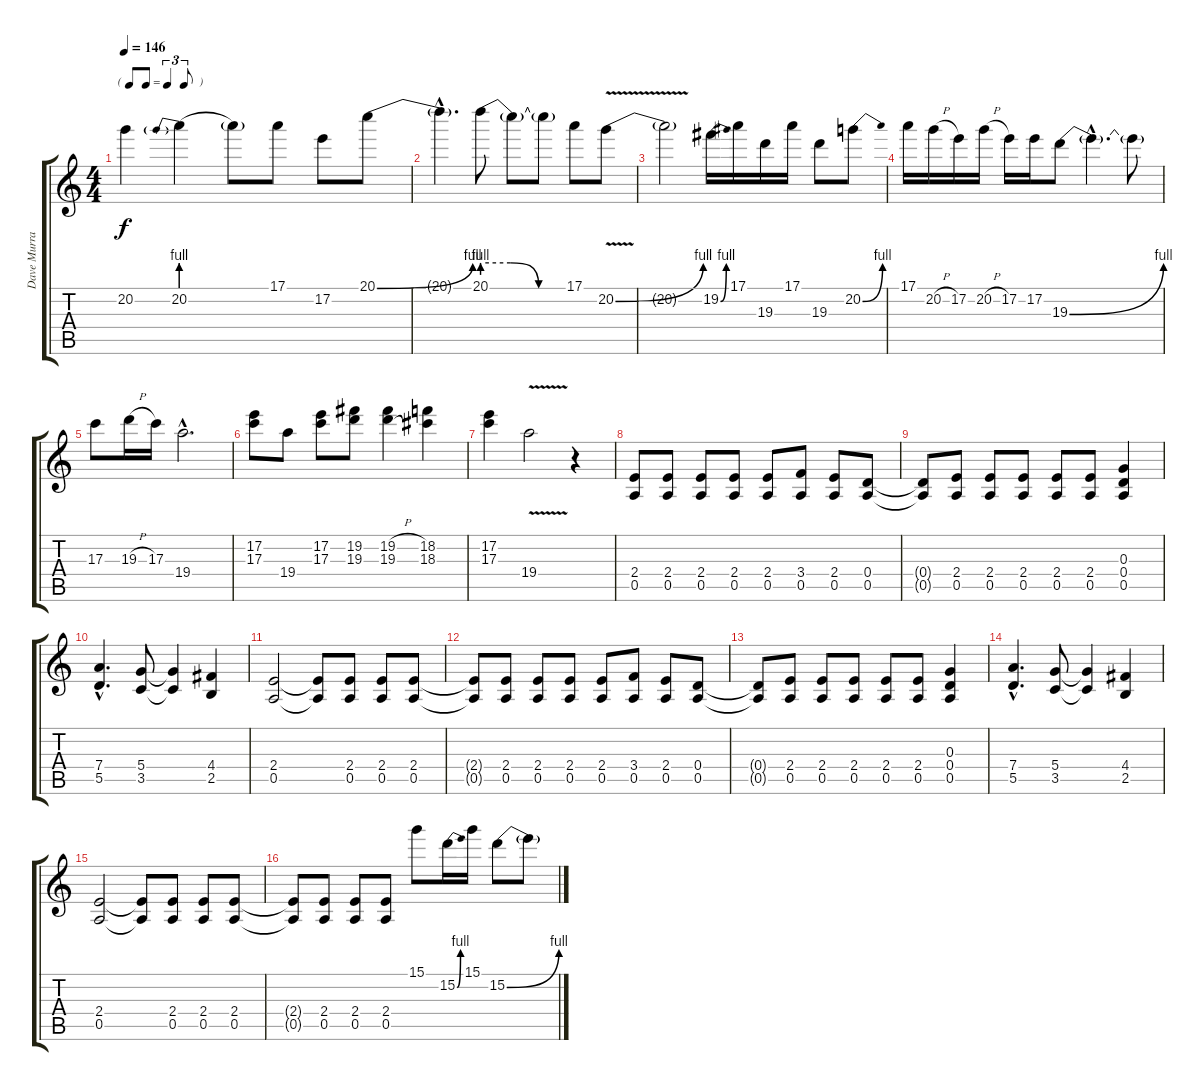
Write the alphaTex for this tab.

\track ("Dave Murray" "Dave Murra") {instrument overdrivenguitar}
\staff {score tabs}
\tuning (E4 B3 G3 D3 A2 E2) {hide}
\ts (4 4)
\tf triplet8th
\tempo 146
\clef g2
\ks c
20.2{t}.4{dy f} 20.2{be (prebend 0 4 60 4)}.4 20.2{t}.8 17.1.8 17.2.8 20.1{be (bend 0 0 60 4)}.8 |
20.1{hac t}.4{d} 20.1{be (custom 0 4 20 4 40 0 60 0)}.8 20.1{t}.8 20.1{t}.8 17.1.8 20.2{be (bend 0 0 60 4) v}.8 |
20.2{t}.2 19.2{be (bend 0 0 60 4)}.16 17.1.16 19.3.16 17.1.16 19.3.8 20.2{be (bend 0 0 60 4)}.8 |
17.1.16 20.2{h}.16 17.2.16 20.2{h}.16 17.2.16 17.2.16 19.3{be (bend 0 0 60 4)}.8 19.3{hac t}.4{d} 19.3{t}.8 |
17.3.8 19.3{h}.16 17.3.16 19.4{hac}.2{d} |
(17.2 17.3).8 19.4.8 (17.2 17.3).8 (19.2 19.3).8 (19.2{h} 19.3{h}).4 (18.2 18.3).4 |
(17.2 17.3).4 19.4{v}.2 r.4{volume 12 balance 4 instrument overdrivenguitar} |
(2.4 0.5).8 (2.4 0.5).8 (2.4 0.5).8 (2.4 0.5).8 (2.4 0.5).8 (3.4 0.5).8 (2.4 0.5).8 (0.4 0.5).8 |
(0.4{t} 0.5{t}).8 (2.4 0.5).8 (2.4 0.5).8 (2.4 0.5).8 (2.4 0.5).8 (2.4 0.5).8 (0.3 0.4 0.5).4 |
(7.4{hac} 5.5{hac}).4{d} (5.4 3.5).8 (5.4{t} 3.5{t}).4 (4.4 2.5).4 |
(2.4 0.5).2 (2.4{t} 0.5{t}).8 (2.4 0.5).8 (2.4 0.5).8 (2.4 0.5).8 |
(2.4{t} 0.5{t}).8 (2.4 0.5).8 (2.4 0.5).8 (2.4 0.5).8 (2.4 0.5).8 (3.4 0.5).8 (2.4 0.5).8 (0.4 0.5).8 |
(0.4{t} 0.5{t}).8 (2.4 0.5).8 (2.4 0.5).8 (2.4 0.5).8 (2.4 0.5).8 (2.4 0.5).8 (0.3 0.4 0.5).4 |
(7.4{hac} 5.5{hac}).4{d} (5.4 3.5).8 (5.4{t} 3.5{t}).4 (4.4 2.5).4 |
(2.4 0.5).2 (2.4{t} 0.5{t}).8 (2.4 0.5).8 (2.4 0.5).8 (2.4 0.5).8 |
(2.4{t} 0.5{t}).8 (2.4 0.5).8 (2.4 0.5).8 (2.4 0.5).8 15.1.8{volume 16 balance 8 instrument distortionguitar} 15.2{be (bend 0 0 60 4)}.16 15.1.16 15.2{be (bend 0 0 60 4)}.8 15.2{t}.8
